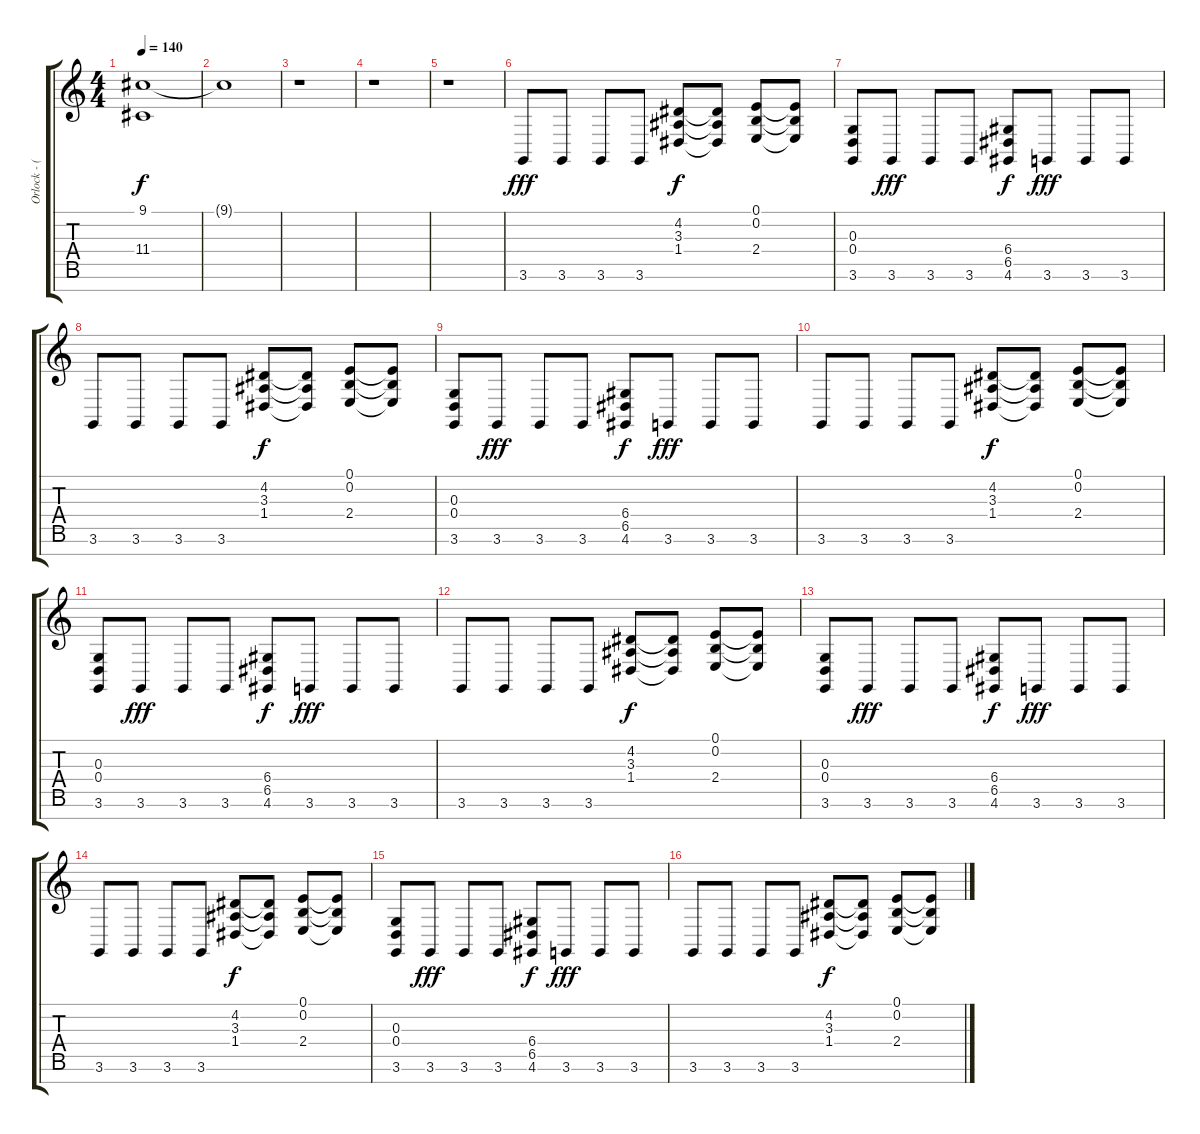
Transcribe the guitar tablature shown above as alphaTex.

\track ("Orlock - (Additional Choir Overdub)" "Orlock - (") {instrument pad4choir}
\staff {score tabs}
\tuning (E4 B3 G3 D3 A2 E2 B1) {hide}
\ts (4 4)
\tempo 140
\clef g2
\ks c
(9.1{t} 11.4{t}).1{dy f} |
9.1{t}.1 |
r.1 |
r.1 |
r.1 |
3.6.8{dy fff} 3.6.8 3.6.8 3.6.8 (4.2 3.3 1.4).8{dy f} (4.2{t} 3.3{t} 1.4{t}).8 (0.1 0.2 2.4).8 (0.1{t} 0.2{t} 2.4{t}).8 |
(0.3 0.4 3.6).8 3.6.8{dy fff} 3.6.8 3.6.8 (6.4 6.5 4.6).8{dy f} 3.6.8{dy fff} 3.6.8 3.6.8 |
3.6.8 3.6.8 3.6.8 3.6.8 (4.2 3.3 1.4).8{dy f} (4.2{t} 3.3{t} 1.4{t}).8 (0.1 0.2 2.4).8 (0.1{t} 0.2{t} 2.4{t}).8 |
(0.3 0.4 3.6).8 3.6.8{dy fff} 3.6.8 3.6.8 (6.4 6.5 4.6).8{dy f} 3.6.8{dy fff} 3.6.8 3.6.8 |
3.6.8 3.6.8 3.6.8 3.6.8 (4.2 3.3 1.4).8{dy f} (4.2{t} 3.3{t} 1.4{t}).8 (0.1 0.2 2.4).8 (0.1{t} 0.2{t} 2.4{t}).8 |
(0.3 0.4 3.6).8 3.6.8{dy fff} 3.6.8 3.6.8 (6.4 6.5 4.6).8{dy f} 3.6.8{dy fff} 3.6.8 3.6.8 |
3.6.8 3.6.8 3.6.8 3.6.8 (4.2 3.3 1.4).8{dy f} (4.2{t} 3.3{t} 1.4{t}).8 (0.1 0.2 2.4).8 (0.1{t} 0.2{t} 2.4{t}).8 |
(0.3 0.4 3.6).8 3.6.8{dy fff} 3.6.8 3.6.8 (6.4 6.5 4.6).8{dy f} 3.6.8{dy fff} 3.6.8 3.6.8 |
3.6.8 3.6.8 3.6.8 3.6.8 (4.2 3.3 1.4).8{dy f} (4.2{t} 3.3{t} 1.4{t}).8 (0.1 0.2 2.4).8 (0.1{t} 0.2{t} 2.4{t}).8 |
(0.3 0.4 3.6).8 3.6.8{dy fff} 3.6.8 3.6.8 (6.4 6.5 4.6).8{dy f} 3.6.8{dy fff} 3.6.8 3.6.8 |
3.6.8 3.6.8 3.6.8 3.6.8 (4.2 3.3 1.4).8{dy f} (4.2{t} 3.3{t} 1.4{t}).8 (0.1 0.2 2.4).8 (0.1{t} 0.2{t} 2.4{t}).8
